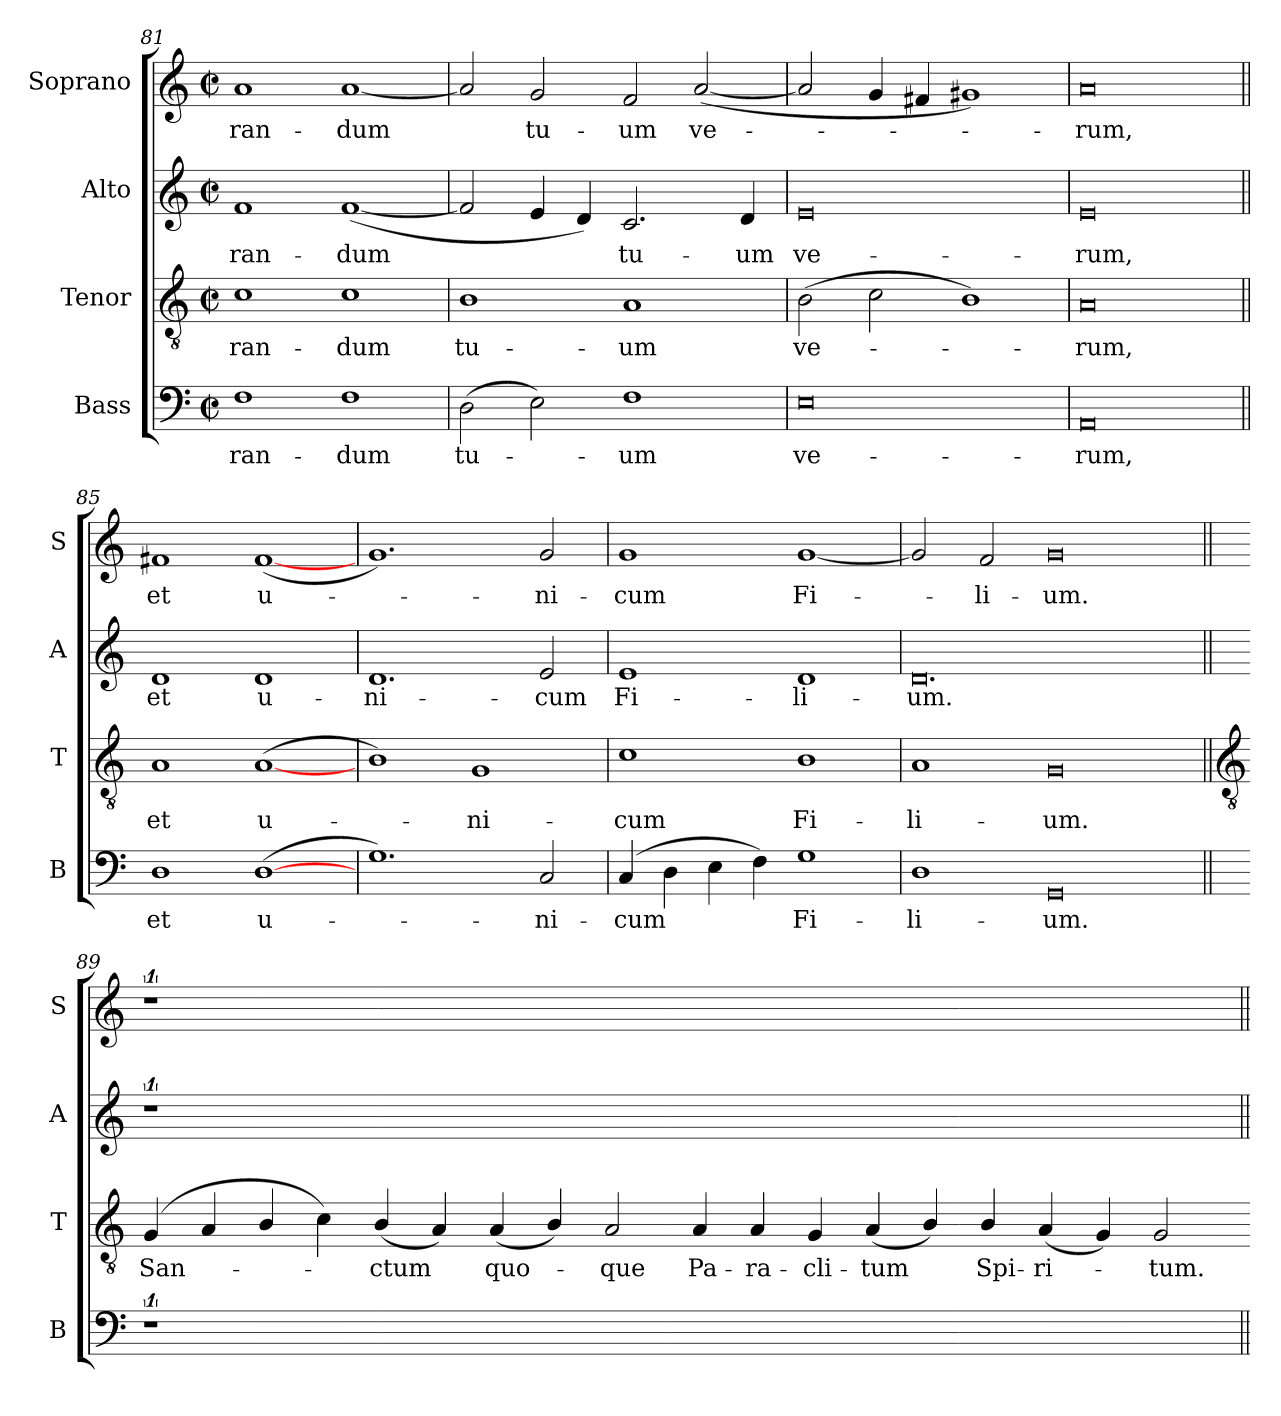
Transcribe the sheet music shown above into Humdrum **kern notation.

**kern	**text	**kern	**text	**kern	**text	**kern	**text
*part4	*part4	*part3	*part3	*part2	*part2	*part1	*part1
*staff4	*staff4	*staff3	*staff3	*staff2	*staff2	*staff1	*staff1
*I"Bass	*	*I"Tenor	*	*I"Alto	*	*I"Soprano	*
*I'B	*	*I'T	*	*I'A	*	*I'S	*
*clefF4	*	*clefGv2	*	*clefG2	*	*clefG2	*
*k[]	*	*k[]	*	*k[]	*	*k[]	*
*C:	*	*C:	*	*C:	*	*C:	*
*M4/2	*	*M4/2	*	*M4/2	*	*M4/2	*
*met(c|)	*	*met(c|)	*	*met(c|)	*	*met(c|)	*
=81	=81	=81	=81	=81	=81	=81	=81
!	!LO:LY:b	!	!LO:LY:b	!	!LO:LY:b	!	!LO:LY:b
1F	-ran-	1c	-ran-	1f	-ran-	1a	-ran-
!	!LO:LY:b	!	!LO:LY:b	!	!LO:LY:b	!	!LO:LY:b
1F	-dum	1c	-dum	(<[1f	-dum	[1a	-dum
=82	=82	=82	=82	=82	=82	=82	=82
!	!LO:LY:b	!	!LO:LY:b	!	!	!	!
(>2D	tu-	1B	tu-	2f]	.	2a]	.
!	!	!	!	!	!	!	!LO:LY:b
2E)	.	.	.	4e	.	2g	tu-
.	.	.	.	4d)	.	.	.
!	!LO:LY:b	!	!LO:LY:b	!	!LO:LY:b	!	!LO:LY:b
1F	um	1A	-um	2.c	tu-	2f	-um
!	!	!	!	!	!	!	!LO:LY:b
.	.	.	.	.	.	(<[2a	ve-
!	!	!	!	!	!LO:LY:b	!	!
.	.	.	.	4d	-um	.	.
=83	=83	=83	=83	=83	=83	=83	=83
!	!LO:LY:b	!	!LO:LY:b	!	!LO:LY:b	!	!
0E	ve-	(>2B	ve-	0e	ve-	2a]	.
.	.	2c	.	.	.	4g	.
.	.	.	.	.	.	4f#	.
.	.	1B)	.	.	.	1g#)	.
=84	=84	=84	=84	=84	=84	=84	=84
!	!LO:LY:b	!	!LO:LY:b	!	!LO:LY:b	!	!LO:LY:b
0AA	-rum,	0A	rum,	0e	-rum,	0a	rum,
=85||	=85||	=85||	=85||	=85||	=85||	=85||	=85||
!	!LO:LY:b	!	!LO:LY:b	!	!LO:LY:b	!	!LO:LY:b
1D	et	1A	et	1d	et	1f#X	et
!	!LO:LY:b	!	!LO:LY:b	!	!LO:LY:b	!	!LO:LY:b
(>[1D	u-	(<[1A	u-	1d	u-	(<[1f#	u-
=86	=86	=86	=86	=86	=86	=86	=86
!	!	!	!	!	!LO:LY:b	!	!
1.G)	.	1B)	.	1.d	-ni-	1.g)	.
!	!	!	!LO:LY:b	!	!	!	!
.	.	1G	ni-	.	.	.	.
!	!LO:LY:b	!	!	!	!LO:LY:b	!	!LO:LY:b
2C	ni-	.	.	2e	-cum	2g	ni-
=87	=87	=87	=87	=87	=87	=87	=87
!	!LO:LY:b	!	!LO:LY:b	!	!LO:LY:b	!	!LO:LY:b
(>4C	-cum	1c	-cum	1e	Fi-	1g	-cum
4D	.	.	.	.	.	.	.
4E	.	.	.	.	.	.	.
4F)	.	.	.	.	.	.	.
!	!LO:LY:b	!	!LO:LY:b	!	!LO:LY:b	!	!LO:LY:b
1G	Fi-	1B	Fi-	1d	-li-	[1g	Fi-
=88	=88	=88	=88	=88	=88	=88	=88
!	!LO:LY:b	!	!LO:LY:b	!	!LO:LY:b	!	!
1D	-li-	1A	-li-	0.d	-um.	2g]	.
!	!	!	!	!	!	!	!LO:LY:b
.	.	.	.	.	.	2f	li-
!	!LO:LY:b	!	!LO:LY:b	!	!	!	!LO:LY:b
0GG	-um.	0G	-um.	.	.	0g	-um.
!!LO:LB:g=z
=89||	=89||	=89||	=89||	=89||	=89||	=89||	=89||
*	*	*clefGv2	*	*	*	*	*
!	!	!	!LO:LY:b	!	!	!	!
1%5r	.	(<4G	San-	1%5r	.	1%5r	.
.	.	4A	.	.	.	.	.
.	.	4B/	.	.	.	.	.
.	.	4c)	.	.	.	.	.
!	!	!	!LO:LY:b	!	!	!	!
.	.	(<4B/	ctum	.	.	.	.
.	.	4A)	.	.	.	.	.
!	!	!	!LO:LY:b	!	!	!	!
.	.	(<4A	quo-	.	.	.	.
.	.	4B/)	.	.	.	.	.
!	!	!	!LO:LY:b	!	!	!	!
.	.	2A	que	.	.	.	.
!	!	!	!LO:LY:b	!	!	!	!
.	.	4A	Pa-	.	.	.	.
!	!	!	!LO:LY:b	!	!	!	!
.	.	4A	-ra-	.	.	.	.
!	!	!	!LO:LY:b	!	!	!	!
.	.	4G	-cli-	.	.	.	.
!	!	!	!LO:LY:b	!	!	!	!
.	.	(<4A	-tum	.	.	.	.
.	.	4B/)	.	.	.	.	.
!	!	!	!LO:LY:b	!	!	!	!
.	.	4B/	Spi-	.	.	.	.
!	!	!	!LO:LY:b	!	!	!	!
.	.	(<4A	-ri-	.	.	.	.
.	.	4G)	.	.	.	.	.
!	!	!	!LO:LY:b	!	!	!	!
.	.	2G	tum.	.	.	.	.
=||	=||	=-	=||	=||	=||	=||	=||
*-	*-	*-	*-	*-	*-	*-	*-
